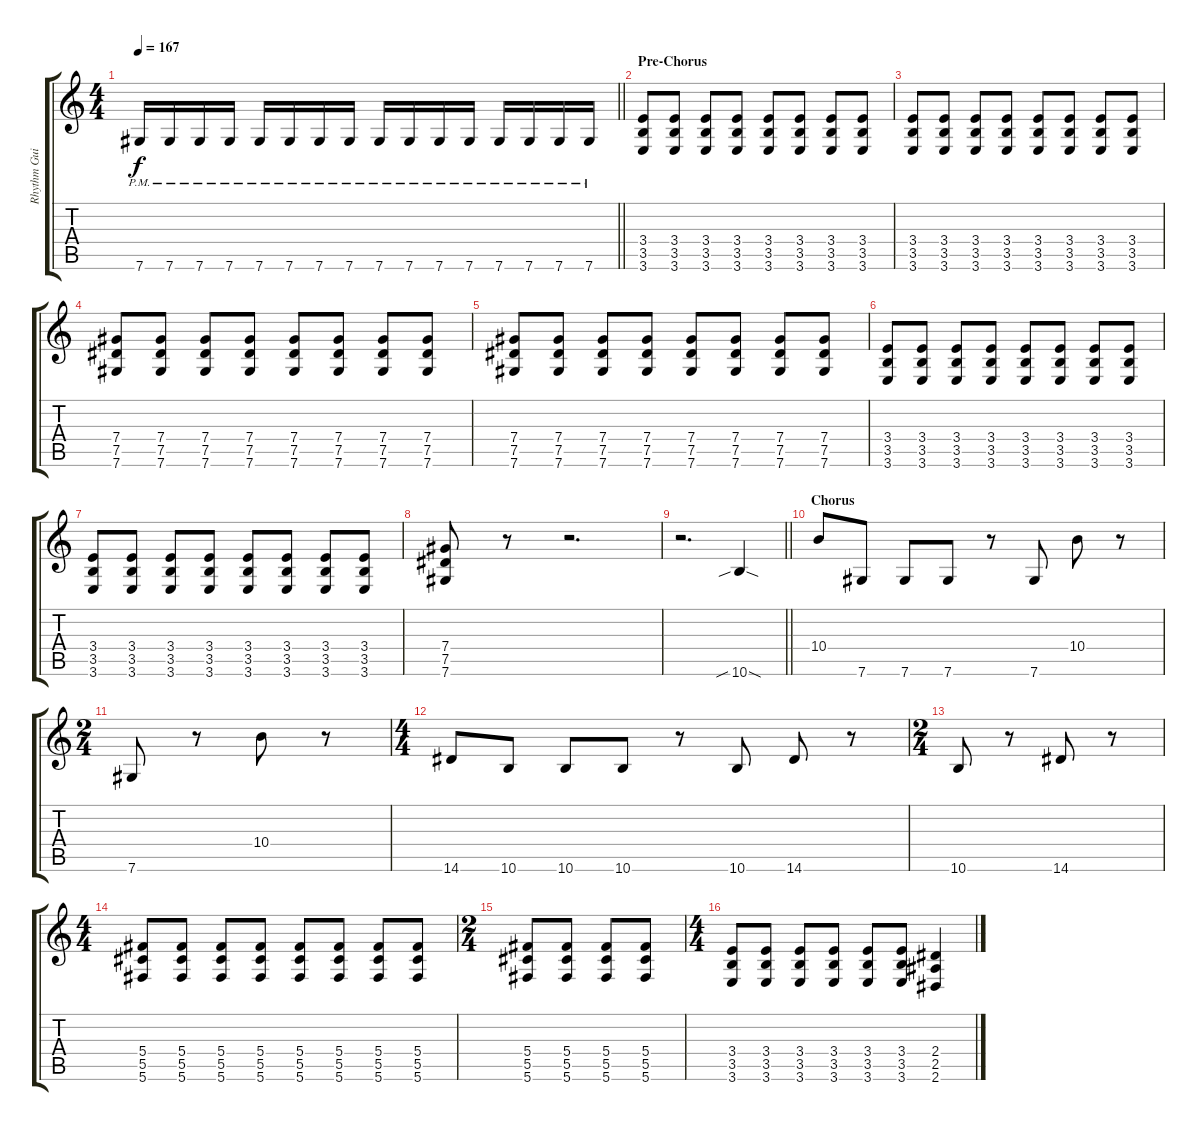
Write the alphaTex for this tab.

\track ("Rhythm Guitar II" "Rhythm Gui") {instrument overdrivenguitar}
\staff {score tabs}
\tuning (Eb4 Bb3 Gb3 Db3 Ab2 Db2) {hide}
\ts (4 4)
\tempo 167
\clef g2
\barLineRight lightlight
\ks c
7.6{pm}.16{dy f} 7.6{pm}.16 7.6{pm}.16 7.6{pm}.16 7.6{pm}.16 7.6{pm}.16 7.6{pm}.16 7.6{pm}.16 7.6{pm}.16 7.6{pm}.16 7.6{pm}.16 7.6{pm}.16 7.6{pm}.16 7.6{pm}.16 7.6{pm}.16 7.6{pm}.16 |
\section ("" "Pre-Chorus")
(3.4 3.5 3.6).8 (3.4 3.5 3.6).8 (3.4 3.5 3.6).8 (3.4 3.5 3.6).8 (3.4 3.5 3.6).8 (3.4 3.5 3.6).8 (3.4 3.5 3.6).8 (3.4 3.5 3.6).8 |
(3.4 3.5 3.6).8 (3.4 3.5 3.6).8 (3.4 3.5 3.6).8 (3.4 3.5 3.6).8 (3.4 3.5 3.6).8 (3.4 3.5 3.6).8 (3.4 3.5 3.6).8 (3.4 3.5 3.6).8 |
(7.4 7.5 7.6).8 (7.4 7.5 7.6).8 (7.4 7.5 7.6).8 (7.4 7.5 7.6).8 (7.4 7.5 7.6).8 (7.4 7.5 7.6).8 (7.4 7.5 7.6).8 (7.4 7.5 7.6).8 |
(7.4 7.5 7.6).8 (7.4 7.5 7.6).8 (7.4 7.5 7.6).8 (7.4 7.5 7.6).8 (7.4 7.5 7.6).8 (7.4 7.5 7.6).8 (7.4 7.5 7.6).8 (7.4 7.5 7.6).8 |
(3.4 3.5 3.6).8 (3.4 3.5 3.6).8 (3.4 3.5 3.6).8 (3.4 3.5 3.6).8 (3.4 3.5 3.6).8 (3.4 3.5 3.6).8 (3.4 3.5 3.6).8 (3.4 3.5 3.6).8 |
(3.4 3.5 3.6).8 (3.4 3.5 3.6).8 (3.4 3.5 3.6).8 (3.4 3.5 3.6).8 (3.4 3.5 3.6).8 (3.4 3.5 3.6).8 (3.4 3.5 3.6).8 (3.4 3.5 3.6).8 |
(7.4 7.5 7.6).8 r.8 r.2{d} |
\barLineRight lightlight
r.2{d} 10.6{sib sod}.4 |
\section ("" "Chorus")
10.4.8 7.6.8 7.6.8 7.6.8 r.8 7.6.8 10.4.8 r.8 |
\ts (2 4)
7.6.8 r.8 10.4.8 r.8 |
\ts (4 4)
14.6.8 10.6.8 10.6.8 10.6.8 r.8 10.6.8 14.6.8 r.8 |
\ts (2 4)
10.6.8 r.8 14.6.8 r.8 |
\ts (4 4)
(5.4 5.5 5.6).8 (5.4 5.5 5.6).8 (5.4 5.5 5.6).8 (5.4 5.5 5.6).8 (5.4 5.5 5.6).8 (5.4 5.5 5.6).8 (5.4 5.5 5.6).8 (5.4 5.5 5.6).8 |
\ts (2 4)
(5.4 5.5 5.6).8 (5.4 5.5 5.6).8 (5.4 5.5 5.6).8 (5.4 5.5 5.6).8 |
\ts (4 4)
(3.4 3.5 3.6).8 (3.4 3.5 3.6).8 (3.4 3.5 3.6).8 (3.4 3.5 3.6).8 (3.4 3.5 3.6).8 (3.4 3.5 3.6).8 (2.4 2.5 2.6).4
